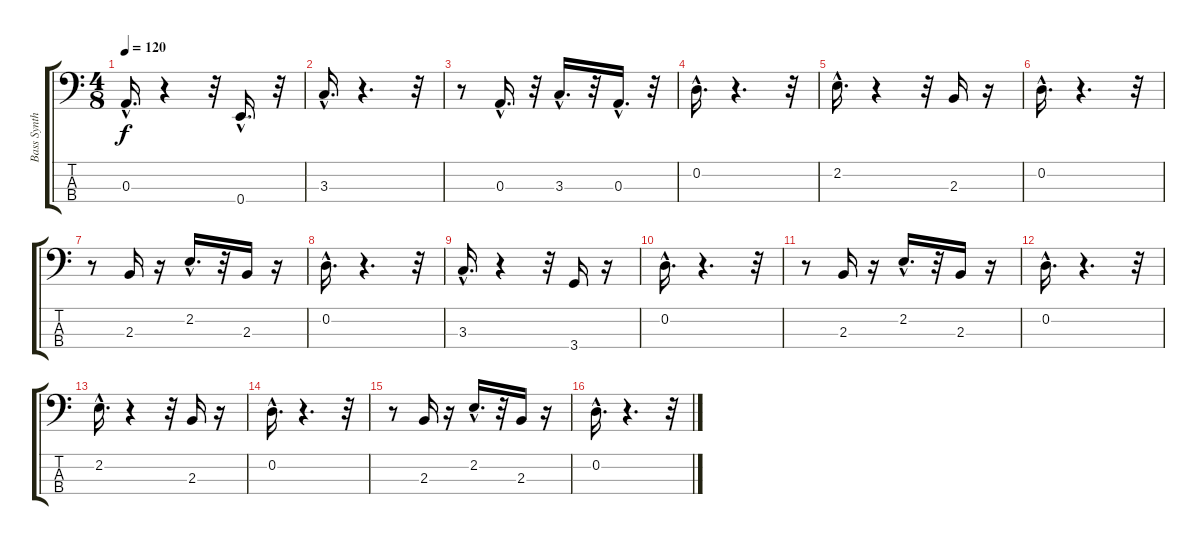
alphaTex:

\track ("Bass Synth." "Bass Synth") {instrument synthbass1}
\staff {score tabs}
\tuning (G2 D2 A1 E1) {hide}
\ts (4 8)
\tempo 120
\clef f4
\ks c
0.3{hac}.16{d dy f} r.4 r.32 0.4{hac}.16{d} r.32 |
3.3{hac}.16{d} r.4{d} r.32 |
r.8 0.3{hac}.16{d} r.32 3.3{hac}.16{d} r.32 0.3{hac}.16{d} r.32 |
0.2{hac}.16{d} r.4{d} r.32 |
2.2{hac}.16{d} r.4 r.32 2.3.16 r.16 |
0.2{hac}.16{d} r.4{d} r.32 |
r.8 2.3.16 r.16 2.2{hac}.16{d} r.32 2.3.16 r.16 |
0.2{hac}.16{d} r.4{d} r.32 |
3.3{hac}.16{d} r.4 r.32 3.4.16 r.16 |
0.2{hac}.16{d} r.4{d} r.32 |
r.8 2.3.16 r.16 2.2{hac}.16{d} r.32 2.3.16 r.16 |
0.2{hac}.16{d} r.4{d} r.32 |
2.2{hac}.16{d} r.4 r.32 2.3.16 r.16 |
0.2{hac}.16{d} r.4{d} r.32 |
r.8 2.3.16 r.16 2.2{hac}.16{d} r.32 2.3.16 r.16 |
0.2{hac}.16{d} r.4{d} r.32
